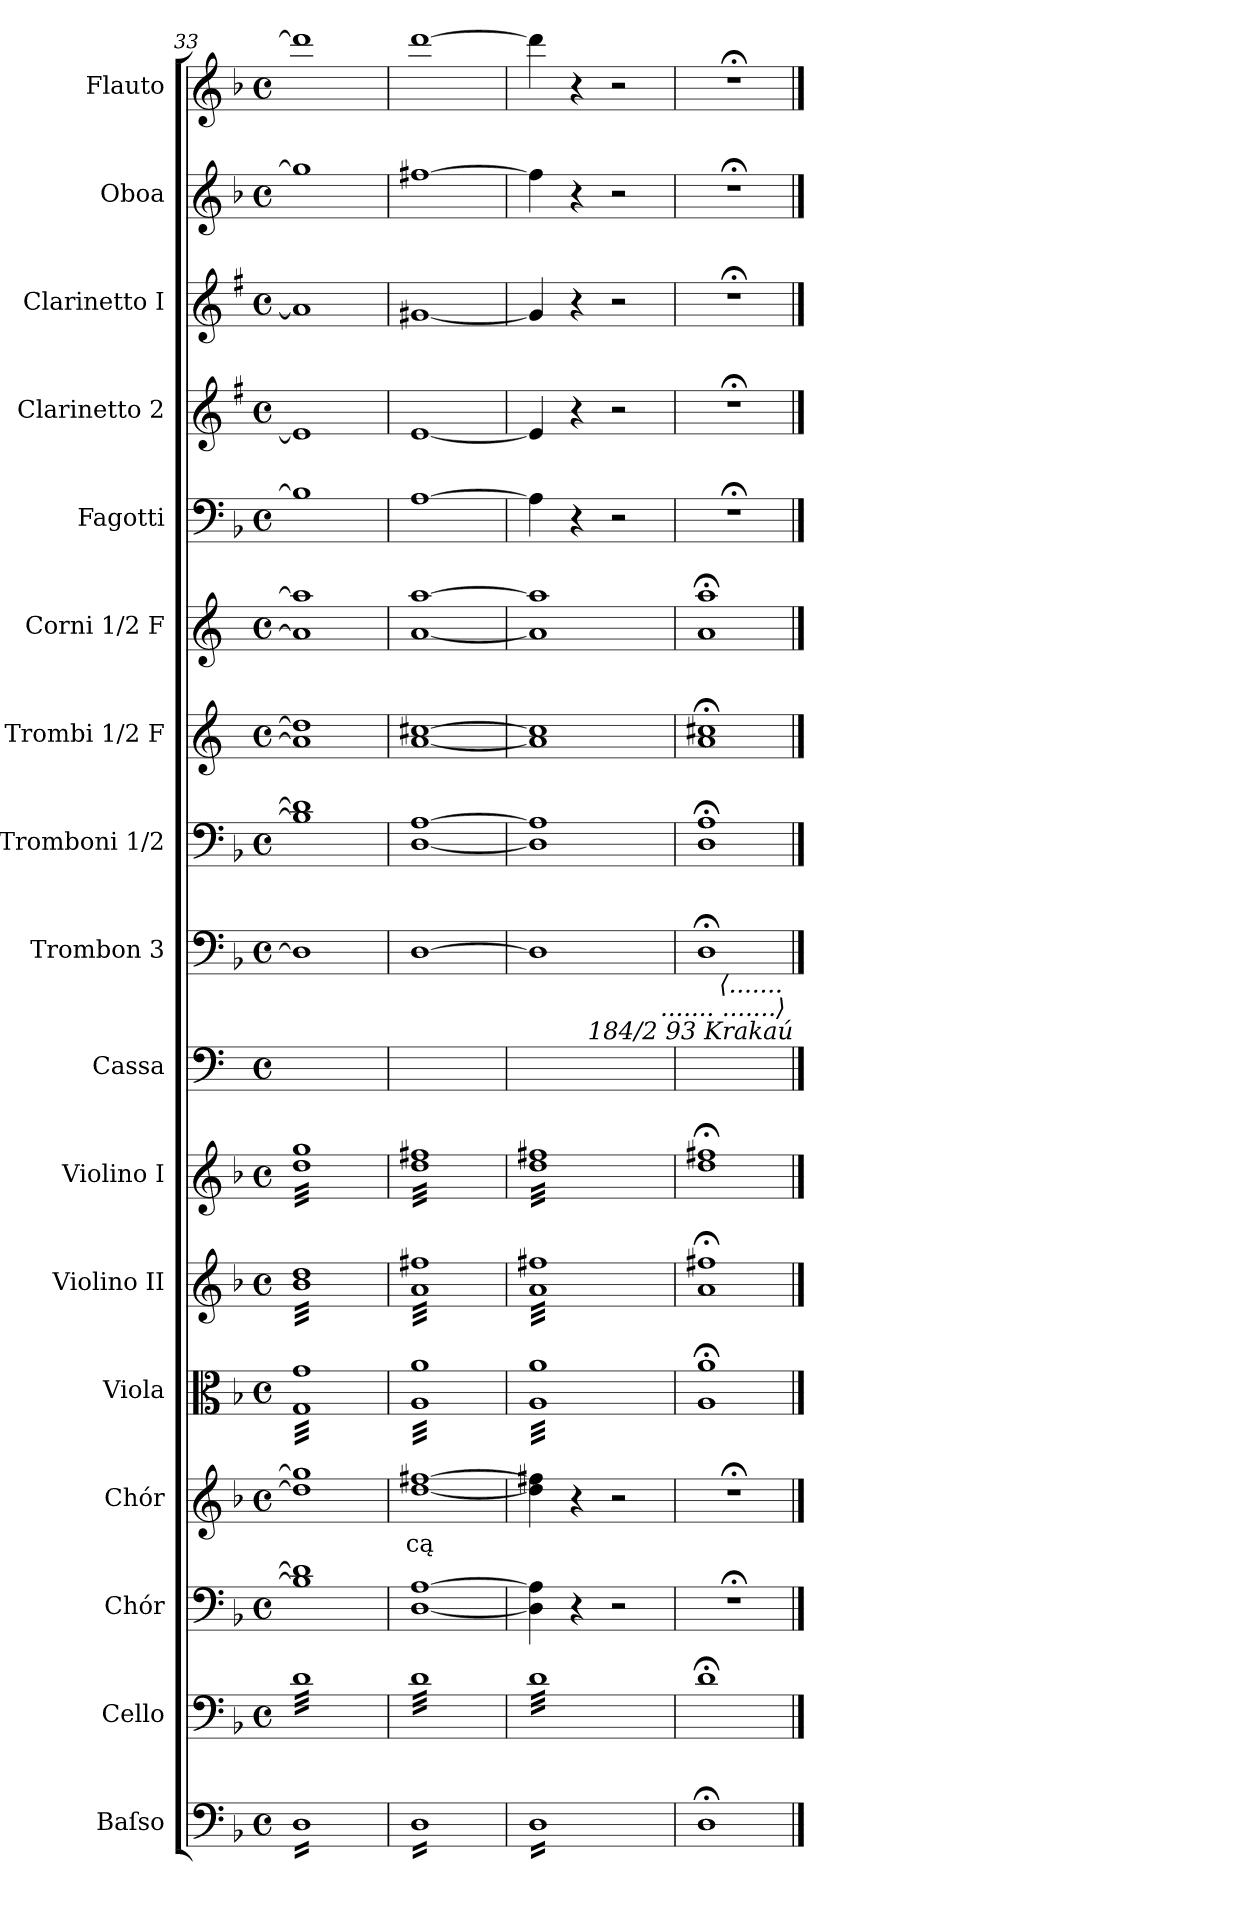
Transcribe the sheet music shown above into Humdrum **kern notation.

**kern	**kern	**kern	**kern	**text	**kern	**kern	**kern	**kern	**kern	**kern	**kern	**kern	**kern	**kern	**kern	**kern	**kern
*part17	*part16	*part15	*part14	*part14	*part13	*part12	*part11	*part10	*part9	*part8	*part7	*part6	*part5	*part4	*part3	*part2	*part1
*staff17	*staff16	*staff15	*staff14	*staff14	*staff13	*staff12	*staff11	*staff10	*staff9	*staff8	*staff7	*staff6	*staff5	*staff4	*staff3	*staff2	*staff1
*I"Baſso	*I"Cello	*I"Chór	*I"Chór	*	*I"Viola	*I"Violino II	*I"Violino I	*I"Cassa	*I"Trombon 3	*I"Tromboni 1/2	*I"Trombi 1/2 F	*I"Corni 1/2 F	*I"Fagotti	*I"Clarinetto 2	*I"Clarinetto I	*I"Oboa	*I"Flauto
*	*	*	*	*	*I'vla	*I'vl 2	*I'vl 1	*I'cassa	*I'trb 3	*	*	*	*I'fag	*I'cl 2	*I'cl 1	*I'ob	*I'fl
*clefF4	*clefF4	*clefF4	*clefG2	*	*clefC3	*clefG2	*clefG2	*clefF4	*clefF4	*clefF4	*clefG2	*clefG2	*clefF4	*clefG2	*clefG2	*clefG2	*clefG2
*	*	*	*	*	*	*	*	*	*	*	*ITrd-3c-5	*ITrd4c7	*	*ITrd1c2	*ITrd1c2	*	*
*k[b-]	*k[b-]	*k[b-]	*k[b-]	*	*k[b-]	*k[b-]	*k[b-]	*	*k[b-]	*k[b-]	*k[b-]	*k[b-]	*k[b-]	*k[b-]	*k[b-]	*k[b-]	*k[b-]
*d:	*d:	*d:	*d:	*	*d:	*d:	*d:	*	*d:	*d:	*d:	*d:	*d:	*d:	*d:	*d:	*d:
*M4/4	*M4/4	*M4/4	*M4/4	*	*M4/4	*M4/4	*M4/4	*M4/4	*M4/4	*M4/4	*M4/4	*M4/4	*M4/4	*M4/4	*M4/4	*M4/4	*M4/4
*met(c)	*met(c)	*met(c)	*met(c)	*	*met(c)	*met(c)	*met(c)	*met(c)	*met(c)	*met(c)	*met(c)	*met(c)	*met(c)	*met(c)	*met(c)	*met(c)	*met(c)
=33	=33	=33	=33	=33	=33	=33	=33	=33	=33	=33	=33	=33	=33	=33	=33	=33	=33
*tremolo	*	*	*	*	*	*	*	*	*	*	*	*	*	*	*	*	*
*	*tremolo	*	*	*	*	*	*	*	*	*	*	*	*	*	*	*	*
*	*	*	*	*	*tremolo	*	*	*	*	*	*	*	*	*	*	*	*
*	*	*	*	*	*	*tremolo	*	*	*	*	*	*	*	*	*	*	*
*	*	*	*	*	*	*	*tremolo	*	*	*	*	*	*	*	*	*	*
16D\LL	32d\LLL	1B-] 1d]	1dd] 1gg]	.	32G\ 32g\LLL	32b-\ 32dd\LLL	32dd\ 32gg\LLL	1ryy	1D]	1B-] 1d]	1dd] 1gg]	1d] 1dd]	1B-]	1d]	1g]	1gg]	1ddd]
.	32d\	.	.	.	32G\ 32g\	32b-\ 32dd\	32dd\ 32gg\	.	.	.	.	.	.	.	.	.	.
16D\	32d\	.	.	.	32G\ 32g\	32b-\ 32dd\	32dd\ 32gg\	.	.	.	.	.	.	.	.	.	.
.	32d\	.	.	.	32G\ 32g\	32b-\ 32dd\	32dd\ 32gg\	.	.	.	.	.	.	.	.	.	.
16D\	32d\	.	.	.	32G\ 32g\	32b-\ 32dd\	32dd\ 32gg\	.	.	.	.	.	.	.	.	.	.
.	32d\	.	.	.	32G\ 32g\	32b-\ 32dd\	32dd\ 32gg\	.	.	.	.	.	.	.	.	.	.
16D\	32d\	.	.	.	32G\ 32g\	32b-\ 32dd\	32dd\ 32gg\	.	.	.	.	.	.	.	.	.	.
.	32d\	.	.	.	32G\ 32g\	32b-\ 32dd\	32dd\ 32gg\	.	.	.	.	.	.	.	.	.	.
16D\	32d\	.	.	.	32G\ 32g\	32b-\ 32dd\	32dd\ 32gg\	.	.	.	.	.	.	.	.	.	.
.	32d\	.	.	.	32G\ 32g\	32b-\ 32dd\	32dd\ 32gg\	.	.	.	.	.	.	.	.	.	.
16D\	32d\	.	.	.	32G\ 32g\	32b-\ 32dd\	32dd\ 32gg\	.	.	.	.	.	.	.	.	.	.
.	32d\	.	.	.	32G\ 32g\	32b-\ 32dd\	32dd\ 32gg\	.	.	.	.	.	.	.	.	.	.
16D\	32d\	.	.	.	32G\ 32g\	32b-\ 32dd\	32dd\ 32gg\	.	.	.	.	.	.	.	.	.	.
.	32d\	.	.	.	32G\ 32g\	32b-\ 32dd\	32dd\ 32gg\	.	.	.	.	.	.	.	.	.	.
16D\	32d\	.	.	.	32G\ 32g\	32b-\ 32dd\	32dd\ 32gg\	.	.	.	.	.	.	.	.	.	.
.	32d\	.	.	.	32G\ 32g\	32b-\ 32dd\	32dd\ 32gg\	.	.	.	.	.	.	.	.	.	.
16D\	32d\	.	.	.	32G\ 32g\	32b-\ 32dd\	32dd\ 32gg\	.	.	.	.	.	.	.	.	.	.
.	32d\	.	.	.	32G\ 32g\	32b-\ 32dd\	32dd\ 32gg\	.	.	.	.	.	.	.	.	.	.
16D\	32d\	.	.	.	32G\ 32g\	32b-\ 32dd\	32dd\ 32gg\	.	.	.	.	.	.	.	.	.	.
.	32d\	.	.	.	32G\ 32g\	32b-\ 32dd\	32dd\ 32gg\	.	.	.	.	.	.	.	.	.	.
16D\	32d\	.	.	.	32G\ 32g\	32b-\ 32dd\	32dd\ 32gg\	.	.	.	.	.	.	.	.	.	.
.	32d\	.	.	.	32G\ 32g\	32b-\ 32dd\	32dd\ 32gg\	.	.	.	.	.	.	.	.	.	.
16D\	32d\	.	.	.	32G\ 32g\	32b-\ 32dd\	32dd\ 32gg\	.	.	.	.	.	.	.	.	.	.
.	32d\	.	.	.	32G\ 32g\	32b-\ 32dd\	32dd\ 32gg\	.	.	.	.	.	.	.	.	.	.
16D\	32d\	.	.	.	32G\ 32g\	32b-\ 32dd\	32dd\ 32gg\	.	.	.	.	.	.	.	.	.	.
.	32d\	.	.	.	32G\ 32g\	32b-\ 32dd\	32dd\ 32gg\	.	.	.	.	.	.	.	.	.	.
16D\	32d\	.	.	.	32G\ 32g\	32b-\ 32dd\	32dd\ 32gg\	.	.	.	.	.	.	.	.	.	.
.	32d\	.	.	.	32G\ 32g\	32b-\ 32dd\	32dd\ 32gg\	.	.	.	.	.	.	.	.	.	.
16D\	32d\	.	.	.	32G\ 32g\	32b-\ 32dd\	32dd\ 32gg\	.	.	.	.	.	.	.	.	.	.
.	32d\	.	.	.	32G\ 32g\	32b-\ 32dd\	32dd\ 32gg\	.	.	.	.	.	.	.	.	.	.
16D\JJ	32d\	.	.	.	32G\ 32g\	32b-\ 32dd\	32dd\ 32gg\	.	.	.	.	.	.	.	.	.	.
.	32d\JJJ	.	.	.	32G\ 32g\JJJ	32b-\ 32dd\JJJ	32dd\ 32gg\JJJ	.	.	.	.	.	.	.	.	.	.
=34	=34	=34	=34	=34	=34	=34	=34	=34	=34	=34	=34	=34	=34	=34	=34	=34	=34
16D\LL	32d\LLL	[1D [1A	[1dd [1ff#X	-cą	32A\ 32a\LLL	32a\ 32ff#X\LLL	32dd\ 32ff#X\LLL	1ryy	[1D	[1D [1A	[1dd [1ff#X	[1d [1dd	[1A	[1d	[1f#X	[1ff#X	[1ddd
.	32d\	.	.	.	32A\ 32a\	32a\ 32ff#X\	32dd\ 32ff#X\	.	.	.	.	.	.	.	.	.	.
16D\	32d\	.	.	.	32A\ 32a\	32a\ 32ff#X\	32dd\ 32ff#X\	.	.	.	.	.	.	.	.	.	.
.	32d\	.	.	.	32A\ 32a\	32a\ 32ff#X\	32dd\ 32ff#X\	.	.	.	.	.	.	.	.	.	.
16D\	32d\	.	.	.	32A\ 32a\	32a\ 32ff#X\	32dd\ 32ff#X\	.	.	.	.	.	.	.	.	.	.
.	32d\	.	.	.	32A\ 32a\	32a\ 32ff#X\	32dd\ 32ff#X\	.	.	.	.	.	.	.	.	.	.
16D\	32d\	.	.	.	32A\ 32a\	32a\ 32ff#X\	32dd\ 32ff#X\	.	.	.	.	.	.	.	.	.	.
.	32d\	.	.	.	32A\ 32a\	32a\ 32ff#X\	32dd\ 32ff#X\	.	.	.	.	.	.	.	.	.	.
16D\	32d\	.	.	.	32A\ 32a\	32a\ 32ff#X\	32dd\ 32ff#X\	.	.	.	.	.	.	.	.	.	.
.	32d\	.	.	.	32A\ 32a\	32a\ 32ff#X\	32dd\ 32ff#X\	.	.	.	.	.	.	.	.	.	.
16D\	32d\	.	.	.	32A\ 32a\	32a\ 32ff#X\	32dd\ 32ff#X\	.	.	.	.	.	.	.	.	.	.
.	32d\	.	.	.	32A\ 32a\	32a\ 32ff#X\	32dd\ 32ff#X\	.	.	.	.	.	.	.	.	.	.
16D\	32d\	.	.	.	32A\ 32a\	32a\ 32ff#X\	32dd\ 32ff#X\	.	.	.	.	.	.	.	.	.	.
.	32d\	.	.	.	32A\ 32a\	32a\ 32ff#X\	32dd\ 32ff#X\	.	.	.	.	.	.	.	.	.	.
16D\	32d\	.	.	.	32A\ 32a\	32a\ 32ff#X\	32dd\ 32ff#X\	.	.	.	.	.	.	.	.	.	.
.	32d\	.	.	.	32A\ 32a\	32a\ 32ff#X\	32dd\ 32ff#X\	.	.	.	.	.	.	.	.	.	.
16D\	32d\	.	.	.	32A\ 32a\	32a\ 32ff#X\	32dd\ 32ff#X\	.	.	.	.	.	.	.	.	.	.
.	32d\	.	.	.	32A\ 32a\	32a\ 32ff#X\	32dd\ 32ff#X\	.	.	.	.	.	.	.	.	.	.
16D\	32d\	.	.	.	32A\ 32a\	32a\ 32ff#X\	32dd\ 32ff#X\	.	.	.	.	.	.	.	.	.	.
.	32d\	.	.	.	32A\ 32a\	32a\ 32ff#X\	32dd\ 32ff#X\	.	.	.	.	.	.	.	.	.	.
16D\	32d\	.	.	.	32A\ 32a\	32a\ 32ff#X\	32dd\ 32ff#X\	.	.	.	.	.	.	.	.	.	.
.	32d\	.	.	.	32A\ 32a\	32a\ 32ff#X\	32dd\ 32ff#X\	.	.	.	.	.	.	.	.	.	.
16D\	32d\	.	.	.	32A\ 32a\	32a\ 32ff#X\	32dd\ 32ff#X\	.	.	.	.	.	.	.	.	.	.
.	32d\	.	.	.	32A\ 32a\	32a\ 32ff#X\	32dd\ 32ff#X\	.	.	.	.	.	.	.	.	.	.
16D\	32d\	.	.	.	32A\ 32a\	32a\ 32ff#X\	32dd\ 32ff#X\	.	.	.	.	.	.	.	.	.	.
.	32d\	.	.	.	32A\ 32a\	32a\ 32ff#X\	32dd\ 32ff#X\	.	.	.	.	.	.	.	.	.	.
16D\	32d\	.	.	.	32A\ 32a\	32a\ 32ff#X\	32dd\ 32ff#X\	.	.	.	.	.	.	.	.	.	.
.	32d\	.	.	.	32A\ 32a\	32a\ 32ff#X\	32dd\ 32ff#X\	.	.	.	.	.	.	.	.	.	.
16D\	32d\	.	.	.	32A\ 32a\	32a\ 32ff#X\	32dd\ 32ff#X\	.	.	.	.	.	.	.	.	.	.
.	32d\	.	.	.	32A\ 32a\	32a\ 32ff#X\	32dd\ 32ff#X\	.	.	.	.	.	.	.	.	.	.
16D\JJ	32d\	.	.	.	32A\ 32a\	32a\ 32ff#X\	32dd\ 32ff#X\	.	.	.	.	.	.	.	.	.	.
.	32d\JJJ	.	.	.	32A\ 32a\JJJ	32a\ 32ff#X\JJJ	32dd\ 32ff#X\JJJ	.	.	.	.	.	.	.	.	.	.
=35	=35	=35	=35	=35	=35	=35	=35	=35	=35	=35	=35	=35	=35	=35	=35	=35	=35
16D\LL	32d\LLL	4D]\ 4A]\	4dd]\ 4ff#X]\	.	32A\ 32a\LLL	32a\ 32ff#X\LLL	32dd\ 32ff#X\LLL	1ryy	1D]	1D] 1A]	1dd] 1ff#]	1d] 1dd]	4A\]	4d/]	4f#/]	4ff#\]	4ddd\]
.	32d\	.	.	.	32A\ 32a\	32a\ 32ff#X\	32dd\ 32ff#X\	.	.	.	.	.	.	.	.	.	.
16D\	32d\	.	.	.	32A\ 32a\	32a\ 32ff#X\	32dd\ 32ff#X\	.	.	.	.	.	.	.	.	.	.
.	32d\	.	.	.	32A\ 32a\	32a\ 32ff#X\	32dd\ 32ff#X\	.	.	.	.	.	.	.	.	.	.
16D\	32d\	.	.	.	32A\ 32a\	32a\ 32ff#X\	32dd\ 32ff#X\	.	.	.	.	.	.	.	.	.	.
.	32d\	.	.	.	32A\ 32a\	32a\ 32ff#X\	32dd\ 32ff#X\	.	.	.	.	.	.	.	.	.	.
16D\	32d\	.	.	.	32A\ 32a\	32a\ 32ff#X\	32dd\ 32ff#X\	.	.	.	.	.	.	.	.	.	.
.	32d\	.	.	.	32A\ 32a\	32a\ 32ff#X\	32dd\ 32ff#X\	.	.	.	.	.	.	.	.	.	.
16D\	32d\	4r	4r	.	32A\ 32a\	32a\ 32ff#X\	32dd\ 32ff#X\	.	.	.	.	.	4r	4r	4r	4r	4r
.	32d\	.	.	.	32A\ 32a\	32a\ 32ff#X\	32dd\ 32ff#X\	.	.	.	.	.	.	.	.	.	.
16D\	32d\	.	.	.	32A\ 32a\	32a\ 32ff#X\	32dd\ 32ff#X\	.	.	.	.	.	.	.	.	.	.
.	32d\	.	.	.	32A\ 32a\	32a\ 32ff#X\	32dd\ 32ff#X\	.	.	.	.	.	.	.	.	.	.
16D\	32d\	.	.	.	32A\ 32a\	32a\ 32ff#X\	32dd\ 32ff#X\	.	.	.	.	.	.	.	.	.	.
.	32d\	.	.	.	32A\ 32a\	32a\ 32ff#X\	32dd\ 32ff#X\	.	.	.	.	.	.	.	.	.	.
16D\	32d\	.	.	.	32A\ 32a\	32a\ 32ff#X\	32dd\ 32ff#X\	.	.	.	.	.	.	.	.	.	.
.	32d\	.	.	.	32A\ 32a\	32a\ 32ff#X\	32dd\ 32ff#X\	.	.	.	.	.	.	.	.	.	.
16D\	32d\	2r	2r	.	32A\ 32a\	32a\ 32ff#X\	32dd\ 32ff#X\	.	.	.	.	.	2r	2r	2r	2r	2r
.	32d\	.	.	.	32A\ 32a\	32a\ 32ff#X\	32dd\ 32ff#X\	.	.	.	.	.	.	.	.	.	.
16D\	32d\	.	.	.	32A\ 32a\	32a\ 32ff#X\	32dd\ 32ff#X\	.	.	.	.	.	.	.	.	.	.
.	32d\	.	.	.	32A\ 32a\	32a\ 32ff#X\	32dd\ 32ff#X\	.	.	.	.	.	.	.	.	.	.
16D\	32d\	.	.	.	32A\ 32a\	32a\ 32ff#X\	32dd\ 32ff#X\	.	.	.	.	.	.	.	.	.	.
.	32d\	.	.	.	32A\ 32a\	32a\ 32ff#X\	32dd\ 32ff#X\	.	.	.	.	.	.	.	.	.	.
16D\	32d\	.	.	.	32A\ 32a\	32a\ 32ff#X\	32dd\ 32ff#X\	.	.	.	.	.	.	.	.	.	.
.	32d\	.	.	.	32A\ 32a\	32a\ 32ff#X\	32dd\ 32ff#X\	.	.	.	.	.	.	.	.	.	.
16D\	32d\	.	.	.	32A\ 32a\	32a\ 32ff#X\	32dd\ 32ff#X\	.	.	.	.	.	.	.	.	.	.
.	32d\	.	.	.	32A\ 32a\	32a\ 32ff#X\	32dd\ 32ff#X\	.	.	.	.	.	.	.	.	.	.
16D\	32d\	.	.	.	32A\ 32a\	32a\ 32ff#X\	32dd\ 32ff#X\	.	.	.	.	.	.	.	.	.	.
.	32d\	.	.	.	32A\ 32a\	32a\ 32ff#X\	32dd\ 32ff#X\	.	.	.	.	.	.	.	.	.	.
16D\	32d\	.	.	.	32A\ 32a\	32a\ 32ff#X\	32dd\ 32ff#X\	.	.	.	.	.	.	.	.	.	.
.	32d\	.	.	.	32A\ 32a\	32a\ 32ff#X\	32dd\ 32ff#X\	.	.	.	.	.	.	.	.	.	.
16D\JJ	32d\	.	.	.	32A\ 32a\	32a\ 32ff#X\	32dd\ 32ff#X\	.	.	.	.	.	.	.	.	.	.
*Xtremolo	*	*	*	*	*	*	*	*	*	*	*	*	*	*	*	*	*
.	32d\JJJ	.	.	.	32A\ 32a\JJJ	32a\ 32ff#X\JJJ	32dd\ 32ff#X\JJJ	.	.	.	.	.	.	.	.	.	.
*	*	*	*	*	*	*	*Xtremolo	*	*	*	*	*	*	*	*	*	*
*	*	*	*	*	*	*Xtremolo	*	*	*	*	*	*	*	*	*	*	*
*	*	*	*	*	*Xtremolo	*	*	*	*	*	*	*	*	*	*	*	*
*	*Xtremolo	*	*	*	*	*	*	*	*	*	*	*	*	*	*	*	*
=36	=36	=36	=36	=36	=36	=36	=36	=36	=36	=36	=36	=36	=36	=36	=36	=36	=36
1D;<	1d;<	1r;<	1r;<	.	1A;< 1a;<	1a;< 1ff#X;<	1dd;< 1ff#X;<	1ryy	1D;<	1D;< 1A;<	1dd;< 1ff#X;<	1d;< 1dd;<	1r;<	1r;<	1r;<	1r;<	1r;<
!	!	!	!	!	!	!	!	!LO:TX:a:i:t=⟨....... \n....... .......⟩ \n184/2 93 Krakaú	!	!	!	!	!	!	!	!	!
==	==	==	==	==	==	==	==	==	==	==	==	==	==	==	==	==	==
*-	*-	*-	*-	*-	*-	*-	*-	*-	*-	*-	*-	*-	*-	*-	*-	*-	*-
